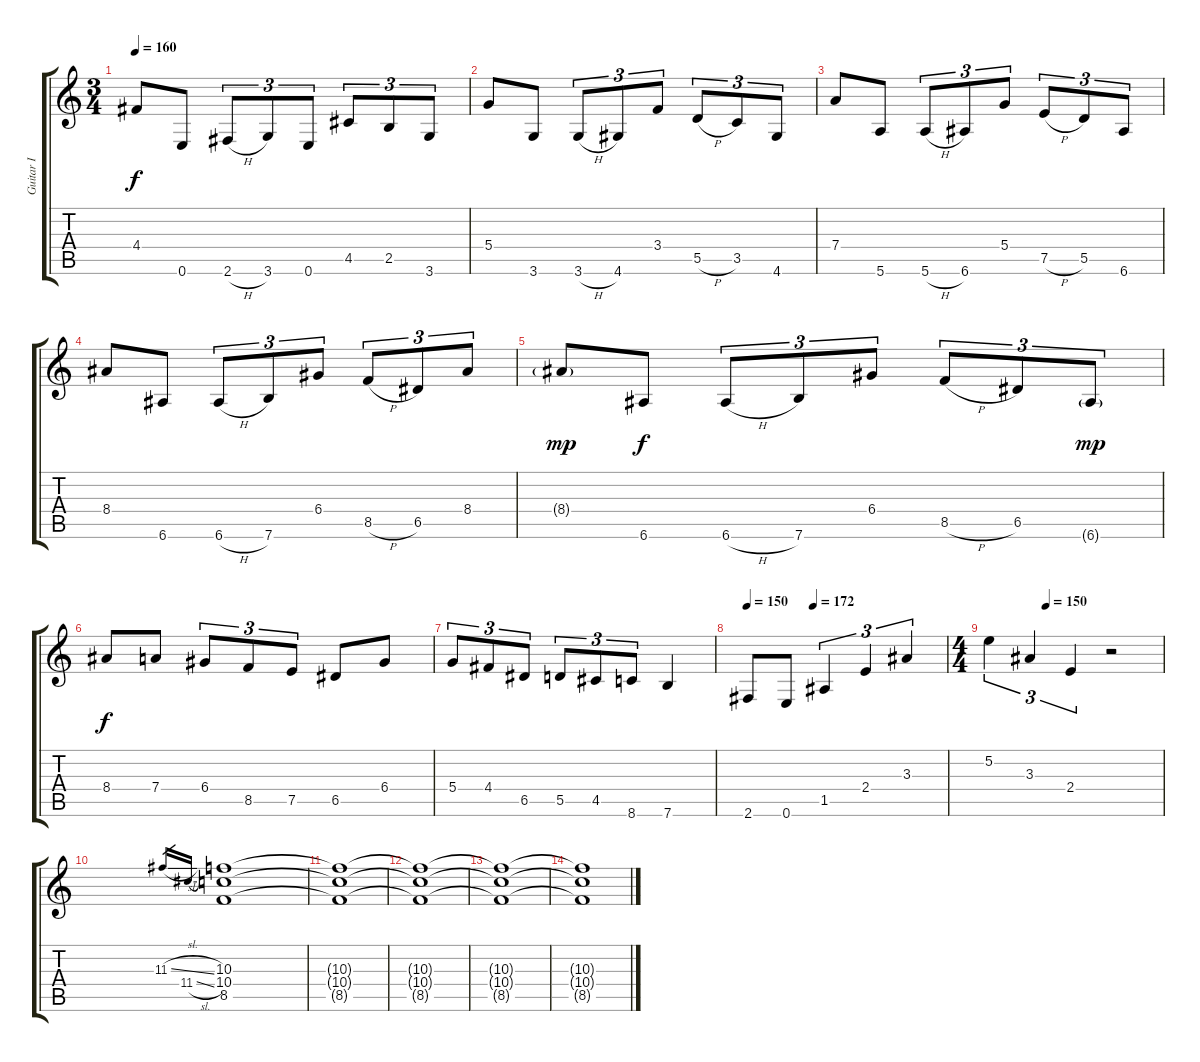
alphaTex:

\track ("Guitar I" "Guitar I") {instrument distortionguitar}
\staff {score tabs}
\tuning (E4 B3 G3 D3 A2 E2) {hide}
\ts (3 4)
\tempo 160
\clef g2
\ks c
4.4.8{dy f} 0.6.8 2.6{h}.8{tu (3 2)} 3.6.8{tu (3 2)} 0.6.8{tu (3 2)} 4.5.8{tu (3 2)} 2.5.8{tu (3 2)} 3.6.8{tu (3 2)} |
5.4.8 3.6.8 3.6{h}.8{tu (3 2)} 4.6.8{tu (3 2)} 3.4.8{tu (3 2)} 5.5{h}.8{tu (3 2)} 3.5.8{tu (3 2)} 4.6.8{tu (3 2)} |
7.4.8 5.6.8 5.6{h}.8{tu (3 2)} 6.6.8{tu (3 2)} 5.4.8{tu (3 2)} 7.5{h}.8{tu (3 2)} 5.5.8{tu (3 2)} 6.6.8{tu (3 2)} |
8.4.8 6.6.8 6.6{h}.8{tu (3 2)} 7.6.8{tu (3 2)} 6.4.8{tu (3 2)} 8.5{h}.8{tu (3 2)} 6.5.8{tu (3 2)} 8.4.8{tu (3 2)} |
8.4{g}.8{dy mp} 6.6.8{dy f} 6.6{h}.8{tu (3 2)} 7.6.8{tu (3 2)} 6.4.8{tu (3 2)} 8.5{h}.8{tu (3 2)} 6.5.8{tu (3 2)} 6.6{g}.8{tu (3 2) dy mp} |
8.4.8{dy f} 7.4.8 6.4.8{tu (3 2)} 8.5.8{tu (3 2)} 7.5.8{tu (3 2)} 6.5.8 6.4.8 |
5.4.8{tu (3 2)} 4.4.8{tu (3 2)} 6.5.8{tu (3 2)} 5.5.8{tu (3 2)} 4.5.8{tu (3 2)} 8.6.8{tu (3 2)} 7.6.4 |
\tempo 150
\tempo (172 0.3333333333333333)
2.6.8 0.6.8 1.5.4{tu (3 2)} 2.4.4{tu (3 2)} 3.3.4{tu (3 2)} |
\ts (4 4)
\tempo (160 0.3333333333333333)
\tempo (150 0.3333333333333333)
5.2.4{tu (3 2)} 3.3.4{tu (3 2)} 2.4.4{tu (3 2)} r.2 |
11.3{sl}.16{gr} 11.4{sl}.16{gr} (10.3 10.4 8.5).1 |
(10.3{t} 10.4{t} 8.5{t}).1 |
(10.3{t} 10.4{t} 8.5{t}).1 |
(10.3{t} 10.4{t} 8.5{t}).1 |
(10.3{t} 10.4{t} 8.5{t}).1
